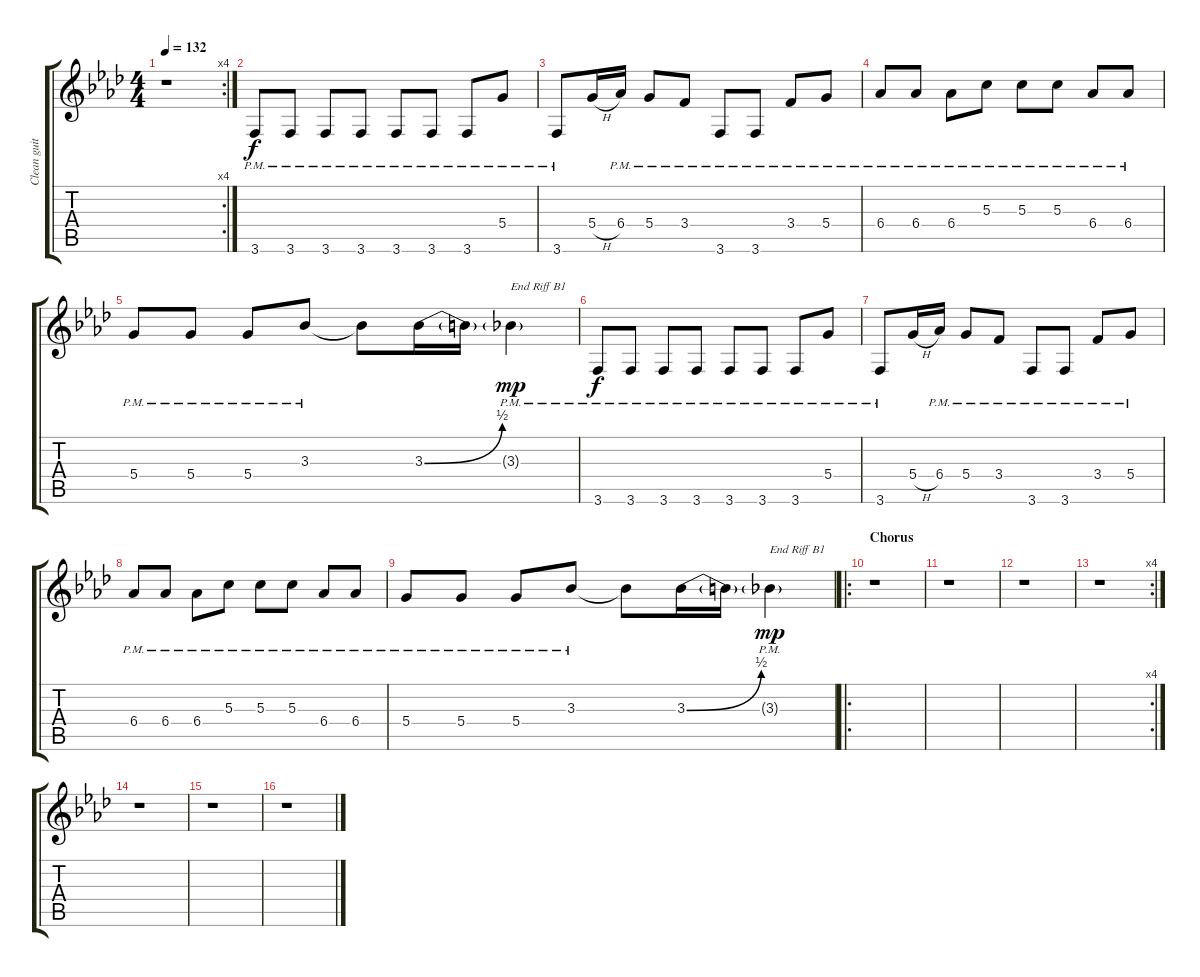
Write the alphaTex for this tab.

\track ("Clean guitar 2" "Clean guit") {instrument electricguitarclean}
\staff {score tabs}
\tuning (E4 B3 G3 D3 A2 D2) {hide}
\rc 4
\ts (4 4)
\tempo 132
\clef g2
\ks ab
r.1{dy f} |
3.6{pm}.8 3.6{pm}.8 3.6{pm}.8 3.6{pm}.8 3.6{pm}.8 3.6{pm}.8 3.6{pm}.8 5.4{pm}.8 |
3.6{pm}.8 5.4{h}.16 6.4{pm}.16 5.4{pm}.8 3.4{pm}.8 3.6{pm}.8 3.6{pm}.8 3.4{pm}.8 5.4{pm}.8 |
6.4{pm}.8 6.4{pm}.8 6.4{pm}.8 5.3{pm}.8 5.3{pm}.8 5.3{pm}.8 6.4{pm}.8 6.4{pm}.8 |
5.4{pm}.8 5.4{pm}.8 5.4{pm}.8 3.3{pm}.8 3.3{t}.8 3.3{be (bend 0 0 60 2)}.16 3.3{t}.16 3.3{g pm}.4{txt "End Riff B1" dy mp} |
3.6{pm}.8{dy f} 3.6{pm}.8 3.6{pm}.8 3.6{pm}.8 3.6{pm}.8 3.6{pm}.8 3.6{pm}.8 5.4{pm}.8 |
3.6{pm}.8 5.4{h}.16 6.4{pm}.16 5.4{pm}.8 3.4{pm}.8 3.6{pm}.8 3.6{pm}.8 3.4{pm}.8 5.4{pm}.8 |
6.4{pm}.8 6.4{pm}.8 6.4{pm}.8 5.3{pm}.8 5.3{pm}.8 5.3{pm}.8 6.4{pm}.8 6.4{pm}.8 |
5.4{pm}.8 5.4{pm}.8 5.4{pm}.8 3.3{pm}.8 3.3{t}.8 3.3{be (bend 0 0 60 2)}.16 3.3{t}.16 3.3{g pm}.4{txt "End Riff B1" dy mp} |
\ro
\section ("" "Chorus")
r.1 |
r.1 |
r.1 |
\rc 4
r.1 |
r.1 |
r.1 |
r.1
